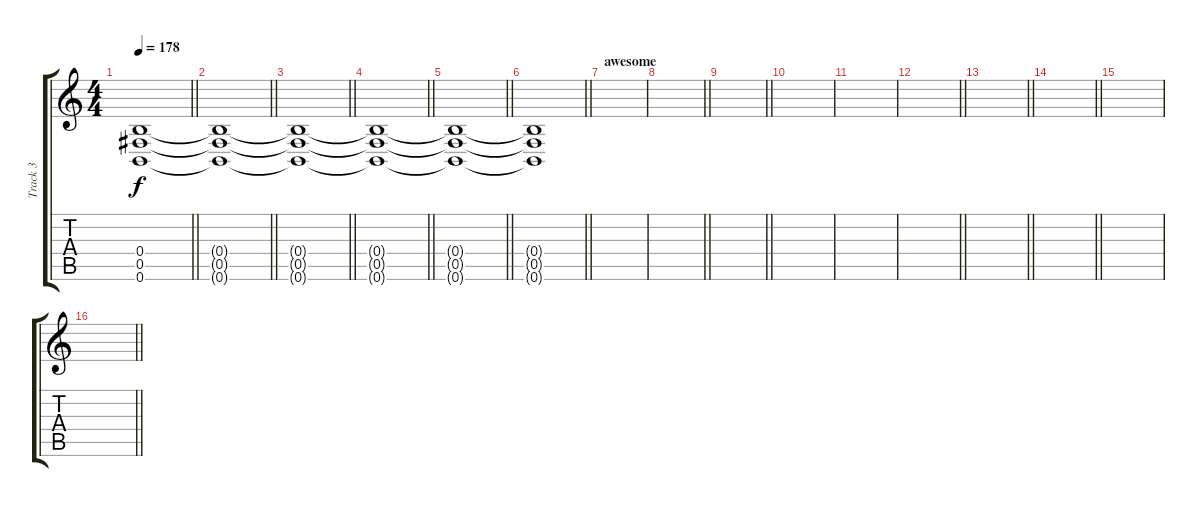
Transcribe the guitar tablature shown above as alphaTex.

\track ("Track 3" "Track 3") {instrument distortionguitar}
\staff {score tabs}
\tuning (Db4 Ab3 E3 B2 Gb2 B1) {hide}
\ts (4 4)
\tempo 178
\clef g2
\barLineRight lightlight
\ks c
(0.4{t} 0.5{t} 0.6{t}).1{dy f} |
\barLineRight lightlight
(0.4{t} 0.5{t} 0.6{t}).1 |
\barLineRight lightlight
(0.4{t} 0.5{t} 0.6{t}).1 |
\barLineRight lightlight
(0.4{t} 0.5{t} 0.6{t}).1 |
\barLineRight lightlight
(0.4{t} 0.5{t} 0.6{t}).1 |
\barLineRight lightlight
(0.4{t} 0.5{t} 0.6{t}).1 |
\section ("" "awesome")
|
\barLineRight lightlight
|
\barLineRight lightlight
|
|
|
\barLineRight lightlight
|
\barLineRight lightlight
|
\barLineRight lightlight
|
|
\barLineRight lightlight
